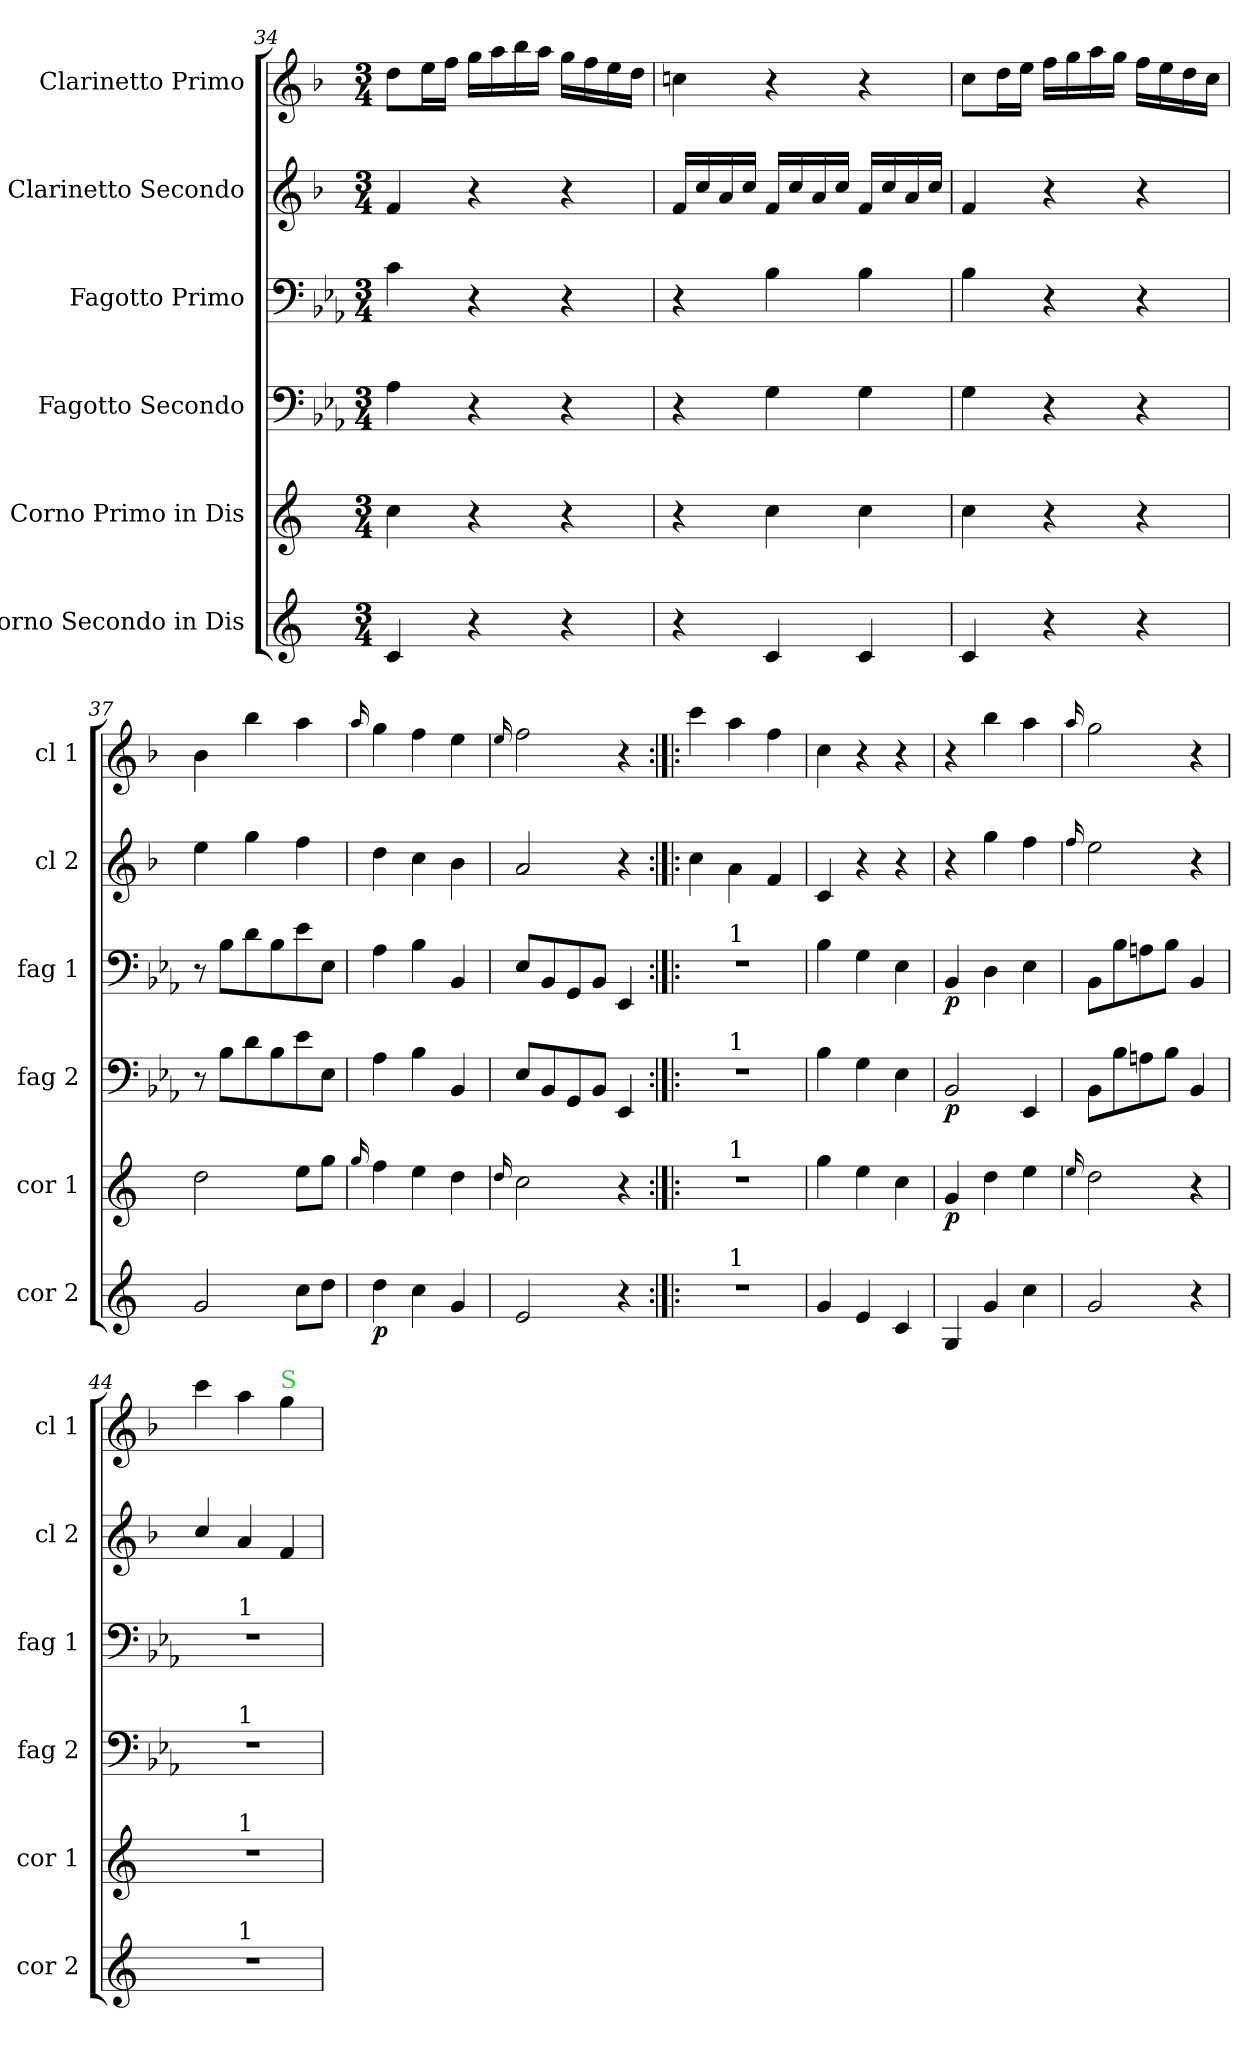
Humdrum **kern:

**kern	**dynam	**kern	**dynam	**kern	**dynam	**kern	**dynam	**kern	**kern	**dynam
*part6	*part6	*part5	*part5	*part4	*part4	*part3	*part3	*part2	*part1	*part1
*staff6	*staff6	*staff5	*staff5	*staff4	*staff4	*staff3	*staff3	*staff2	*staff1	*staff1
*I"Corno Secondo in Dis	*	*I"Corno Primo in Dis	*	*I"Fagotto Secondo	*	*I"Fagotto Primo	*	*I"Clarinetto Secondo	*I"Clarinetto Primo	*
*I'cor 2	*	*I'cor 1	*	*I'fag 2	*	*I'fag 1	*	*I'cl 2	*I'cl 1	*
*clefG2	*	*clefG2	*	*clefF4	*	*clefF4	*	*clefG2	*clefG2	*
*ITrd5c9	*	*ITrd5c9	*	*	*	*	*	*ITrd1c2	*ITrd1c2	*
*k[b-e-a-]	*	*k[b-e-a-]	*	*k[b-e-a-]	*	*k[b-e-a-]	*	*k[b-e-a-]	*k[b-e-a-]	*
*c:	*	*c:	*	*c:	*	*c:	*	*c:	*c:	*
*M3/4	*	*M3/4	*	*M3/4	*	*M3/4	*	*M3/4	*M3/4	*
=34	=34	=34	=34	=34	=34	=34	=34	=34	=34	=34
4E-/	.	4e-\	.	4A-\	.	4c\	.	4e-/	8cc\L	.
.	.	.	.	.	.	.	.	.	16dd\L	.
.	.	.	.	.	.	.	.	.	16ee-\JJ	.
4r	.	4r	.	4r	.	4r	.	4r	16ff\LL	.
.	.	.	.	.	.	.	.	.	16gg\	.
.	.	.	.	.	.	.	.	.	16aa-\	.
.	.	.	.	.	.	.	.	.	16gg\JJ	.
4r	.	4r	.	4r	.	4r	.	4r	16ff\LL	.
.	.	.	.	.	.	.	.	.	16ee-\	.
.	.	.	.	.	.	.	.	.	16dd\	.
.	.	.	.	.	.	.	.	.	16cc\JJ	.
=35	=35	=35	=35	=35	=35	=35	=35	=35	=35	=35
4r	.	4r	.	4r	.	4r	.	16e-/LL	4b-X\	.
.	.	.	.	.	.	.	.	16b-/	.	.
.	.	.	.	.	.	.	.	16g/	.	.
.	.	.	.	.	.	.	.	16b-/JJ	.	.
4E-/	.	4e-\	.	4G\	.	4B-\	.	16e-/LL	4r	.
.	.	.	.	.	.	.	.	16b-/	.	.
.	.	.	.	.	.	.	.	16g/	.	.
.	.	.	.	.	.	.	.	16b-/JJ	.	.
4E-/	.	4e-\	.	4G\	.	4B-\	.	16e-/LL	4r	.
.	.	.	.	.	.	.	.	16b-/	.	.
.	.	.	.	.	.	.	.	16g/	.	.
.	.	.	.	.	.	.	.	16b-/JJ	.	.
=36	=36	=36	=36	=36	=36	=36	=36	=36	=36	=36
4E-/	.	4e-\	.	4G\	.	4B-\	.	4e-/	8b-\L	.
.	.	.	.	.	.	.	.	.	16cc\L	.
.	.	.	.	.	.	.	.	.	16dd\JJ	.
4r	.	4r	.	4r	.	4r	.	4r	16ee-\LL	.
.	.	.	.	.	.	.	.	.	16ff\	.
.	.	.	.	.	.	.	.	.	16gg\	.
.	.	.	.	.	.	.	.	.	16ff\JJ	.
4r	.	4r	.	4r	.	4r	.	4r	16ee-\LL	.
.	.	.	.	.	.	.	.	.	16dd\	.
.	.	.	.	.	.	.	.	.	16cc\	.
.	.	.	.	.	.	.	.	.	16b-\JJ	.
=37	=37	=37	=37	=37	=37	=37	=37	=37	=37	=37
2B-/	.	2f\	.	8r	.	8r	.	4dd\	4a-\	.
.	.	.	.	8B-\L	.	8B-\L	.	.	.	.
.	.	.	.	8d\	.	8d\	.	4ff\	4aa-\	.
.	.	.	.	8B-\	.	8B-\	.	.	.	.
8e-\L	.	8g\L	.	8e-\	.	8e-\	.	4ee-\	4gg\	.
8f\J	.	8b-\J	.	8E-\J	.	8E-\J	.	.	.	.
=38	=38	=38	=38	=38	=38	=38	=38	=38	=38	=38
.	.	16qqb-/	.	.	.	.	.	.	16qqgg/	.
!	!LO:DY:b	!	!	!	!	!	!	!	!	!
4f\	p	4a-\	.	4A-\	.	4A-\	.	4cc\	4ff\	.
4e-\	.	4g\	.	4B-\	.	4B-\	.	4b-\	4ee-\	.
4B-/	.	4f\	.	4BB-/	.	4BB-/	.	4a-\	4dd\	.
=39	=39	=39	=39	=39	=39	=39	=39	=39	=39	=39
.	.	16qqf/	.	.	.	.	.	.	16qqdd/	.
2G/	.	2e-\	.	8E-/L	.	8E-/L	.	2g/	2ee-\	.
.	.	.	.	8BB-/	.	8BB-/	.	.	.	.
.	.	.	.	8GG/	.	8GG/	.	.	.	.
.	.	.	.	8BB-/J	.	8BB-/J	.	.	.	.
4r	.	4r	.	4EE-/	.	4EE-/	.	4r	4r	.
=40:|!|:	=40:|!|:	=40:|!|:	=40:|!|:	=40:|!|:	=40:|!|:	=40:|!|:	=40:|!|:	=40:|!|:	=40:|!|:	=40:|!|:
*^	*	*^	*	*^	*	*^	*	*	*	*
2.r	4ryy	.	2.r	4ryy	.	2.r	4ryy	.	2.r	4ryy	.	4b-\	4bb-\	.
!	!	!	!	!	!	!	!	!	!	!LO:TX:a:t=1	!	!	!	!
!	!	!	!	!	!	!	!LO:TX:a:t=1	!	!	!	!	!	!	!
!	!	!	!	!LO:TX:a:t=1	!	!	!	!	!	!	!	!	!	!
!	!LO:TX:a:t=1	!	!	!	!	!	!	!	!	!	!	!	!	!
.	2ryy	.	.	2ryy	.	.	2ryy	.	.	2ryy	.	4g\	4gg\	.
.	.	.	.	.	.	.	.	.	.	.	.	4e-/	4ee-\	.
=41	=41	=41	=41	=41	=41	=41	=41	=41	=41	=41	=41	=41	=41	=41
!	!	!	!	!	!LO:DY:b	!	!	!LO:DY:b	!	!	!	!	!	!
*v	*v	*	*	*	*	*v	*v	*	*v	*v	*	*	*	*
*	*	*v	*v	*	*	*	*	*	*	*	*
4B-/	.	4b-\	for	4B-\	for	4B-\	.	4B-/	4b-\	.
4G/	.	4g\	.	4G\	.	4G\	.	4r	4r	.
4E-/	.	4e-\	.	4E-\	.	4E-\	.	4r	4r	.
=42	=42	=42	=42	=42	=42	=42	=42	=42	=42	=42
!	!	!	!	!	!	!	!LO:DY:b	!	!	!
4BB-/	.	4B-/	p	2BB-/	p	4BB-/	p	4r	4r	.
4B-/	.	4f\	.	.	.	4D\	.	4ff\	4aa-\	.
4e-\	.	4g\	.	4EE-/	.	4E-\	.	4ee-\	4gg\	.
=43	=43	=43	=43	=43	=43	=43	=43	=43	=43	=43
.	.	16qqg/	.	.	.	.	.	16qqee-/	16qqgg/	.
2B-/	.	2f\	.	8BB-\L	.	8BB-\L	.	2dd\	2ff\	.
.	.	.	.	8B-\	.	8B-\	.	.	.	.
.	.	.	.	8An\	.	8An\	.	.	.	.
.	.	.	.	8B-\J	.	8B-\J	.	.	.	.
4r	.	4r	.	4BB-/	.	4BB-/	.	4r	4r	.
=44	=44	=44	=44	=44	=44	=44	=44	=44	=44	=44
!	!	!	!	!	!	!	!	!	!	!LO:DY:b
*^	*	*^	*	*^	*	*^	*	*	*	*
2.r	4ryy	.	2.r	4ryy	.	2.r	4ryy	.	2.r	4ryy	.	4b-/	4bb-\	for
!	!	!	!	!	!	!	!	!	!	!LO:TX:a:t=1	!	!	!	!
!	!	!	!	!	!	!	!LO:TX:a:t=1	!	!	!	!	!	!	!
!	!	!	!	!LO:TX:a:t=1	!	!	!	!	!	!	!	!	!	!
!	!LO:TX:a:t=1	!	!	!	!	!	!	!	!	!	!	!	!	!
.	2ryy	.	.	2ryy	.	.	2ryy	.	.	2ryy	.	4g/	4gg\	.
!	!	!	!	!	!	!	!	!	!	!	!	!	!LO:TX:a:color=limegreen:t=S	!
.	.	.	.	.	.	.	.	.	.	.	.	4e-/	4ff	.
*v	*v	*	*	*	*	*v	*v	*	*v	*v	*	*	*	*
*	*	*v	*v	*	*	*	*	*	*	*	*
=	=	=	=	=	=	=	=	=	=	=
*-	*-	*-	*-	*-	*-	*-	*-	*-	*-	*-
